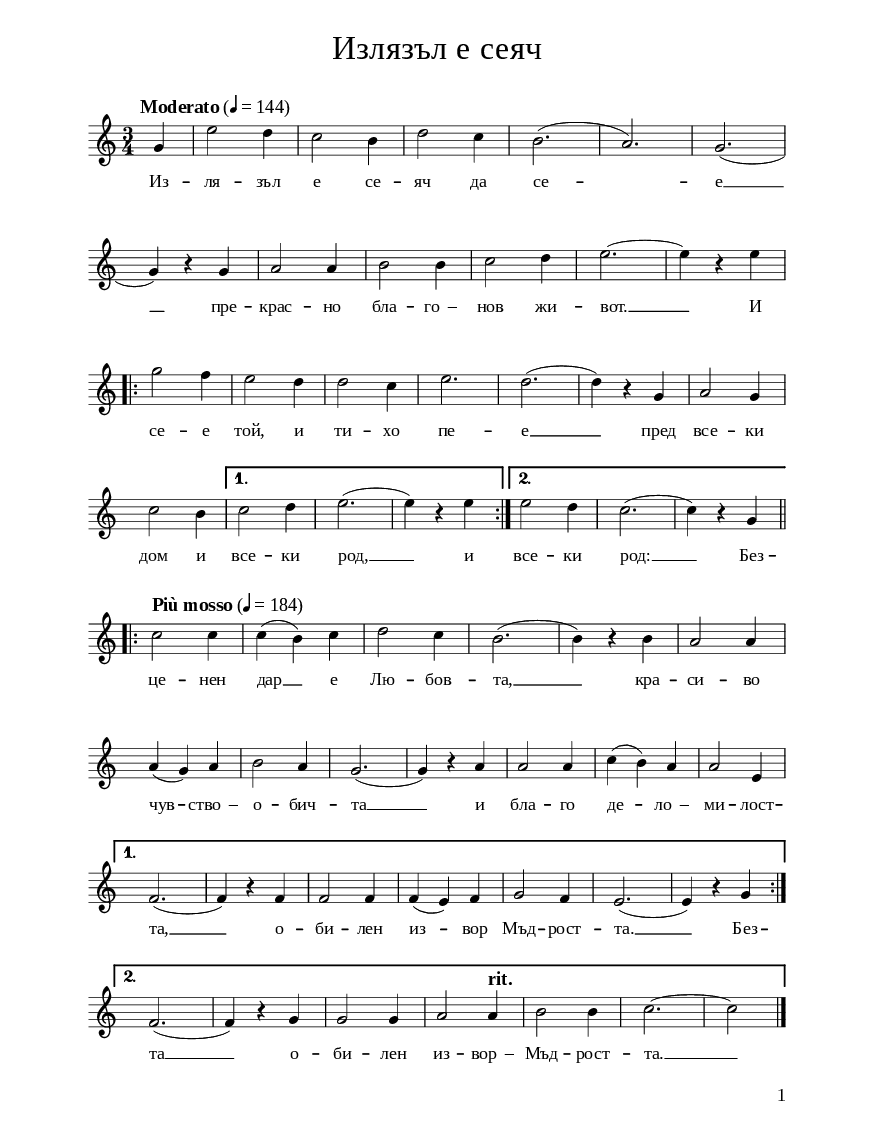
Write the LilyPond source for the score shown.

\version "2.24.3"

% include paper part and global functions
\include "include/globals.ily"

"rightBraces018" = \markup {
  \column {
    % repeat braces
    \translate #'(0 . -5.6 )
    \right-brace #18


    \translate #'(0 . -10 )
    \right-brace #45

    \translate #'(0 . -14.9 )
    \right-brace #18



  }
  \column {
    % repeat numbers
    \translate #'(0 . -6.2 )
    2

    \translate #'(0 . -12.2 )
    2

    \translate #'(0 . -18.9 )
    2
  }
}

\bookpart {
  \label #'ref018
  \tocItem \markup "Излязъл е сеяч"
  \include "include/bookpart-paper.ily"
  \score {
    \include "include/score-layout.ily"

    \new Voice \absolute  {
      \clef treble
      \key c \major
      \time 3/4
      \tempoFunc "Moderato" 4 "144"

      \partial 4 g'4| e''2 d''4| c''2 b'4|d''2 c''4| b'2. (|a'2.) g'2. (| \break

      g'4 ) r4 g'4 | a'2 a'4 | b'2 b'4 | c''2 d''4 | e''2.~ e''4 r4 e'' | \break

      \repeat volta 2 {
        g''2 f''4 | e''2 d''4 | d''2 c''4 | e''2.| d''2. ( |d''4) r4 g'4| a'2 g'4| \break

        c''2 b'4 |
      }
      \alternative {
        {  c''2 d''4| e''2. (| e''4 ) r4  e''4| }
        { e''2 d''4 | c''2. (| c''4 )  r4 g'4  |  \break }
      }

      \repeat volta 2 {
        \tempoFunc "Più mosso" 4 "184"
        \bar ".|:-||" c''2 c''4 | c''4 ( b'4 ) c''4 | d''2 c''4 | b'2. (| b'4 ) r4 b'4 | a'2 a'4 | \break
        a'4 ( g'4 ) a'4 | b'2 a'4 | g'2. ( | g'4 ) r4 a'4 | a'2 a'4 | c''4 ( b'4) a'4 | a'2 e'4 |  \break
      }
      \alternative {
        {  f'2. (|  f'4 )  r4 f'4 | f'2 f'4 | f'4 ( e'4 ) f'4 | g'2 f'4 |e'2. (| e'4 ) r4 g'4   \break }
        {
          f'2. (|  f'4 ) r4 g'4 | g'2 g'4 | a'2
          \override Score.RehearsalMark.outside-staff-priority = #599
          \tempo"rit."  % places rit. below alternative bracket
          a'4 | b'2 b'4 | c''2. ~ | c''2  \bar "|." \pageBreak
        }
      }
    }

    \addlyrics {
      Из -- ля -- зъл е се -- яч да се -- е __
      пре -- крас -- но бла -- "го  –" нов жи -- вот. __ И
      се -- е той, и ти -- хо пе -- е __ пред все -- ки
      дом и все -- ки род, __  и все -- ки род: __ Без --
      це -- нен дар __ е Лю -- бов -- та, __ кра --  си -- во
      чув -- "ство  –" о -- бич -- та __  и бла -- го де -- "ло  –" ми -- лост --
      та, __  о -- би -- лен из -- вор Мъд -- рост -- та. __ Без --
      та  __  о -- би -- лен из -- "вор  –" Мъд -- рост -- та. __
    }

    \header {
      title = \titleFunc "Излязъл е сеяч" "Izljazăl e sejač"
    }

    \midi{}

  } % score


  \markup \fontsize #bgCoupletFontSize {
    \hspace #15
    \override #`(baseline-skip . ,bgCoupletBaselineSkip) % affects space between column lines
    \column {

      \line { 2. И който чуе, в миг потръпва }
      \line {   "   " от тоя благ и мил напев; }
      \line {   "   " и просиява, и възкръсва, }
      \line {   "   " и благославя тоз посев. }
      \line { " " }
      \line { "   " \italic {Припев: } }
      \line {  "   " Безценен дар е Любовта, }
      \line { "   " красиво чувство – обичта }
      \line { "   " и благо дело – милостта, }
      \line {  "   " обилен извор – Мъдростта.}

      \line { " " }
      \line { "   " \italic {Припев ...} }

      \line { " " }
      \line { 3. Любов Вселената облива, }
      \line {   "   " от обич грее всяка твар; }
      \line {   "   " живот в живота се прелива, }
      \line {   "   " тук няма вече млад и стар. }
      \line { " " }
      \line { "   " \italic {Припев ...} }
    }
    \"rightBraces018"
  }


} % bookpart
